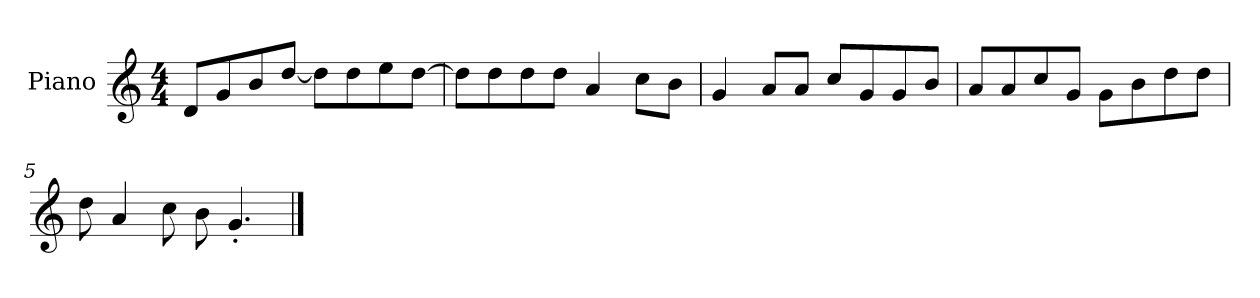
**kern
*part1
*staff1
*I"Piano
*I'P-no
*clefG2
*k[]
*M4/4
*MM90
=1
8d/L
8g/
8b/
[8dd/J
8dd\L]
8dd\
8ee\
[8dd\J
=2
8dd\L]
8dd\
8dd\
8dd\J
4a/
8cc\L
8b\J
=3
4g/
8a/L
8a/J
8cc/L
8g/
8g/
8b/J
=4
8a/L
8a/
8cc/
8g/J
8g\L
8b\
8dd\
8dd\J
=5
8dd\
4a/
8cc\
8b\
4.g'/
==
*-
